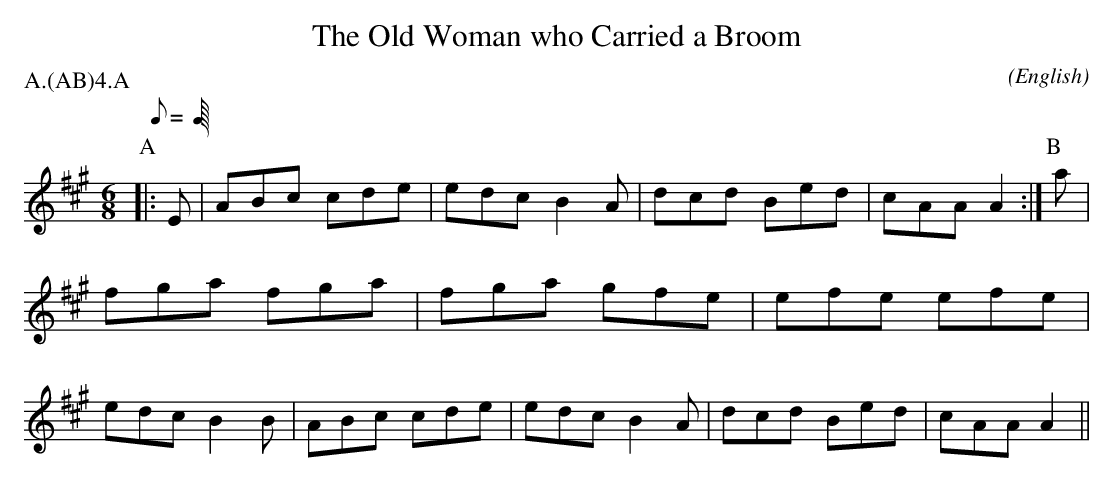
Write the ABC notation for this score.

X:1
T:The Old Woman who Carried a Broom
M:6/8
C:
O:English
P:A.(AB)4.A
K:A
Q:C3=96
P:A
|: E | ABc cde | edc B2 A | dcd Bed | cAA A2 :|\
P:B
   a | fga fga | fga gfe  | efe efe | edc B2 \
   B | ABc cde | edc B2 A | dcd Bed | cAA A2 ||
